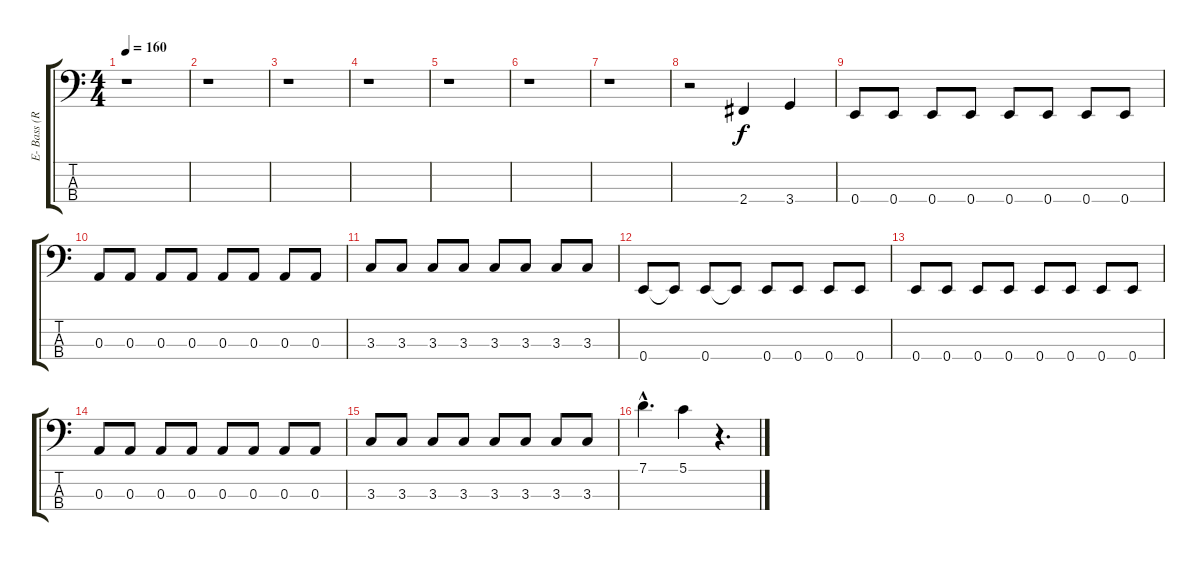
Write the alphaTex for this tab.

\track ("E- Bass (Roy)" "E- Bass (R") {instrument synthbass1}
\staff {score tabs}
\tuning (G2 D2 A1 E1) {hide}
\ts (4 4)
\tempo 160
\clef f4
\ks c
r.1{dy f instrument synthbass1} |
r.1 |
r.1 |
r.1 |
r.1 |
r.1 |
r.1 |
r.2 2.4.4 3.4.4 |
0.4.8{volume 12} 0.4.8{volume 6} 0.4.8 0.4.8 0.4.8{volume 12} 0.4.8{volume 6} 0.4.8 0.4.8 |
0.3.8{volume 12} 0.3.8{volume 6} 0.3.8 0.3.8 0.3.8{volume 10} 0.3.8{volume 6} 0.3.8 0.3.8 |
3.3.8{volume 12} 3.3.8{volume 6} 3.3.8 3.3.8 3.3.8{volume 10} 3.3.8{volume 6} 3.3.8 3.3.8 |
0.4.8{volume 12} 0.4{t}.8{volume 6} 0.4.8 0.4{t}.8 0.4.8{volume 10} 0.4.8{volume 6} 0.4.8 0.4.8 |
0.4.8{volume 12} 0.4.8{volume 6} 0.4.8 0.4.8 0.4.8{volume 12} 0.4.8{volume 6} 0.4.8 0.4.8 |
0.3.8{volume 12} 0.3.8{volume 6} 0.3.8 0.3.8 0.3.8{volume 10} 0.3.8{volume 6} 0.3.8 0.3.8 |
3.3.8{volume 12} 3.3.8{volume 6} 3.3.8 3.3.8 3.3.8{volume 10} 3.3.8{volume 6} 3.3.8 3.3.8 |
7.1{hac}.4{d volume 10} 5.1.4 r.4{d}
